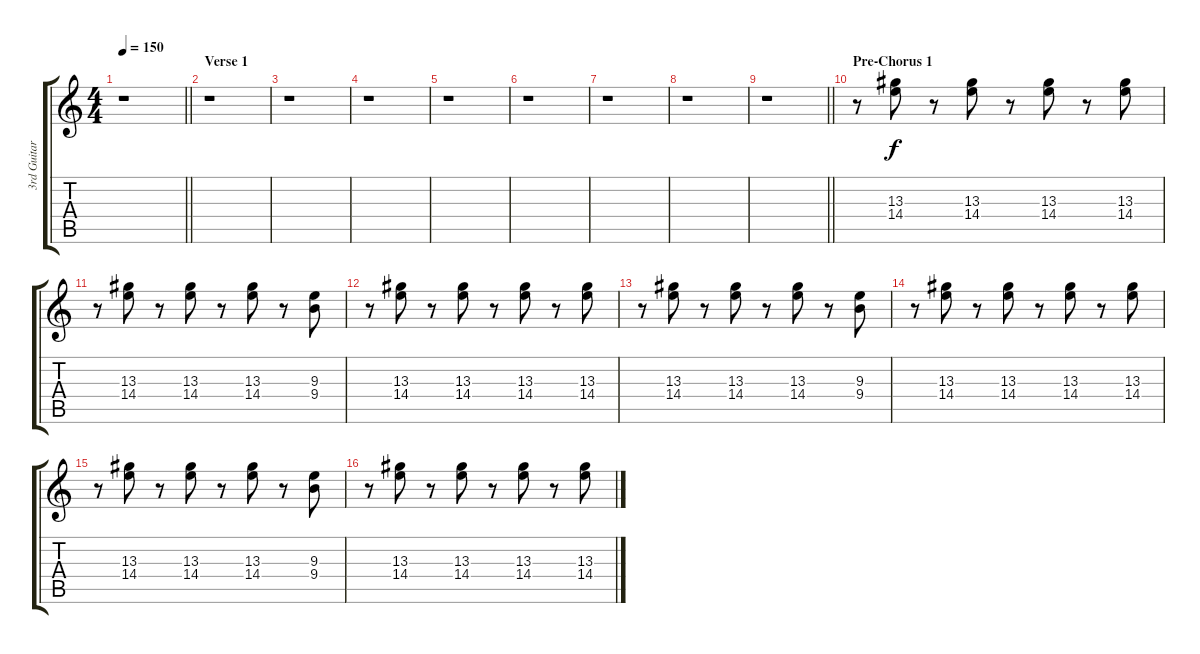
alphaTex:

\track ("3rd Guitar" "3rd Guitar") {instrument overdrivenguitar}
\staff {score tabs}
\tuning (E4 B3 G3 D3 A2 E2) {hide}
\ts (4 4)
\tempo 150
\clef g2
\barLineRight lightlight
\ks c
r.1{dy f} |
\section ("" "Verse 1")
r.1 |
r.1 |
r.1 |
r.1 |
r.1 |
r.1 |
r.1 |
\barLineRight lightlight
r.1 |
\section ("" "Pre-Chorus 1")
r.8 (13.3 14.4).8 r.8 (13.3 14.4).8 r.8 (13.3 14.4).8 r.8 (13.3 14.4).8 |
r.8 (13.3 14.4).8 r.8 (13.3 14.4).8 r.8 (13.3 14.4).8 r.8 (9.3 9.4).8 |
r.8 (13.3 14.4).8 r.8 (13.3 14.4).8 r.8 (13.3 14.4).8 r.8 (13.3 14.4).8 |
r.8 (13.3 14.4).8 r.8 (13.3 14.4).8 r.8 (13.3 14.4).8 r.8 (9.3 9.4).8 |
r.8 (13.3 14.4).8 r.8 (13.3 14.4).8 r.8 (13.3 14.4).8 r.8 (13.3 14.4).8 |
r.8 (13.3 14.4).8 r.8 (13.3 14.4).8 r.8 (13.3 14.4).8 r.8 (9.3 9.4).8 |
r.8 (13.3 14.4).8 r.8 (13.3 14.4).8 r.8 (13.3 14.4).8 r.8 (13.3 14.4).8
